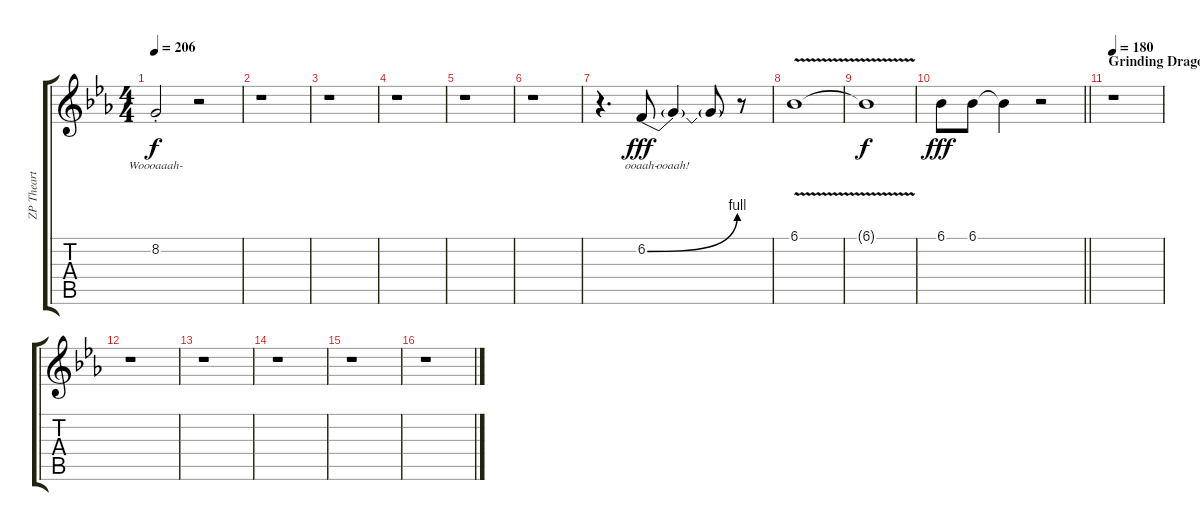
\track ("ZP Theart (Lead and Back-up Vocals); Eve" "ZP Theart ") {instrument lead2sawtooth}
\staff {score tabs}
\tuning (E4 B3 G3 D3 A2 E2) {hide}
\ts (4 4)
\tempo 206
\clef g2
\ks eb
8.2{st}.2{lyrics (0 "Woooaaah-") lyrics (1 "") lyrics (2 "") lyrics (3 "") lyrics (4 "") dy f} r.2 |
r.1 |
r.1 |
r.1 |
r.1 |
r.1 |
r.4{d} 6.2{be (bend 0 0 60 4)}.8{lyrics (0 "ooaah-") lyrics (1 "") lyrics (2 "") lyrics (3 "") lyrics (4 "") dy fff} 6.2{t}.4{lyrics (0 "ooaah!") lyrics (1 "") lyrics (2 "") lyrics (3 "") lyrics (4 "")} 6.2{t}.8 r.8 |
6.1{v}.1 |
6.1{t}.1{dy f} |
\barLineRight lightlight
6.1.8{dy fff} 6.1.8 6.1{t}.4 r.2 |
\section ("" "Grinding Dragons I")
\tempo 180
r.1 |
r.1 |
r.1 |
r.1 |
r.1 |
r.1
